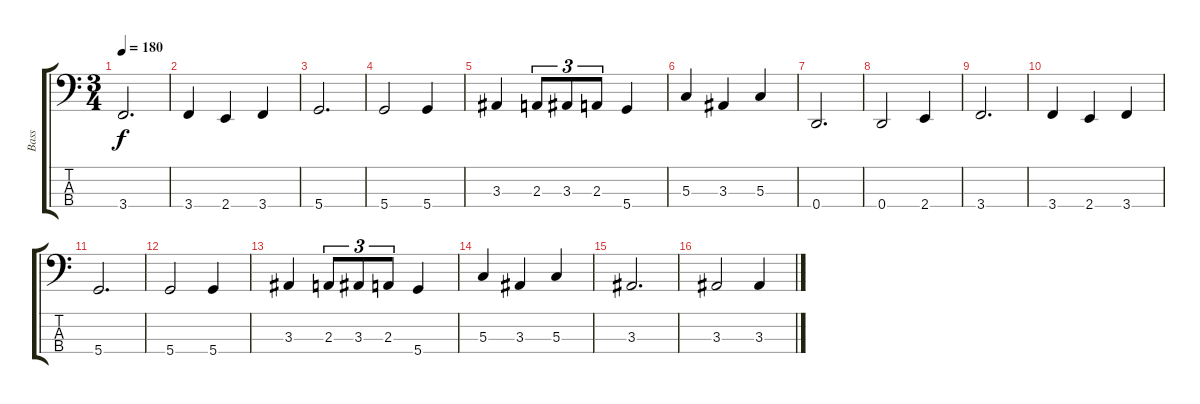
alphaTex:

\track ("Bass" "Bass") {instrument electricbasspick}
\staff {score tabs}
\tuning (F2 C2 G1 D1) {hide}
\ts (3 4)
\tempo 180
\clef f4
\ks c
3.4.2{d dy f} |
3.4.4 2.4.4 3.4.4 |
5.4.2{d} |
5.4.2 5.4.4 |
3.3.4 2.3.8{tu (3 2)} 3.3.8{tu (3 2)} 2.3.8{tu (3 2)} 5.4.4 |
5.3.4 3.3.4 5.3.4 |
0.4.2{d} |
0.4.2 2.4.4 |
3.4.2{d} |
3.4.4 2.4.4 3.4.4 |
5.4.2{d} |
5.4.2 5.4.4 |
3.3.4 2.3.8{tu (3 2)} 3.3.8{tu (3 2)} 2.3.8{tu (3 2)} 5.4.4 |
5.3.4 3.3.4 5.3.4 |
3.3.2{d} |
3.3.2 3.3.4
